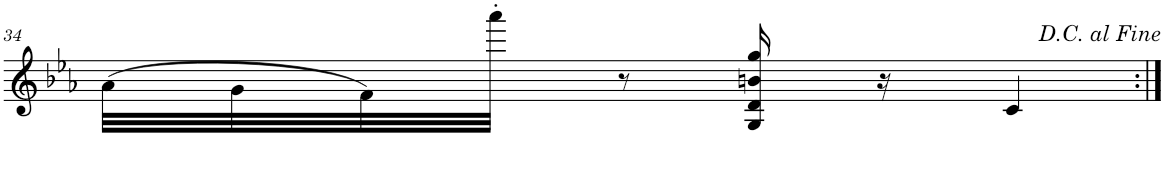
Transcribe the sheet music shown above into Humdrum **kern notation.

**kern
*part1
*staff1
*I"Violin
*I'Vln.
!!LO:PB:g=z
*clefG2
*k[b-e-a-]
*M6/8
=34
(32a-\LLL
32g\
32f\)
32aaa-'\JJJ
8r
16G/ 16d/ 16bn/ 16gg/
16r
4c/
=:|!
*-
